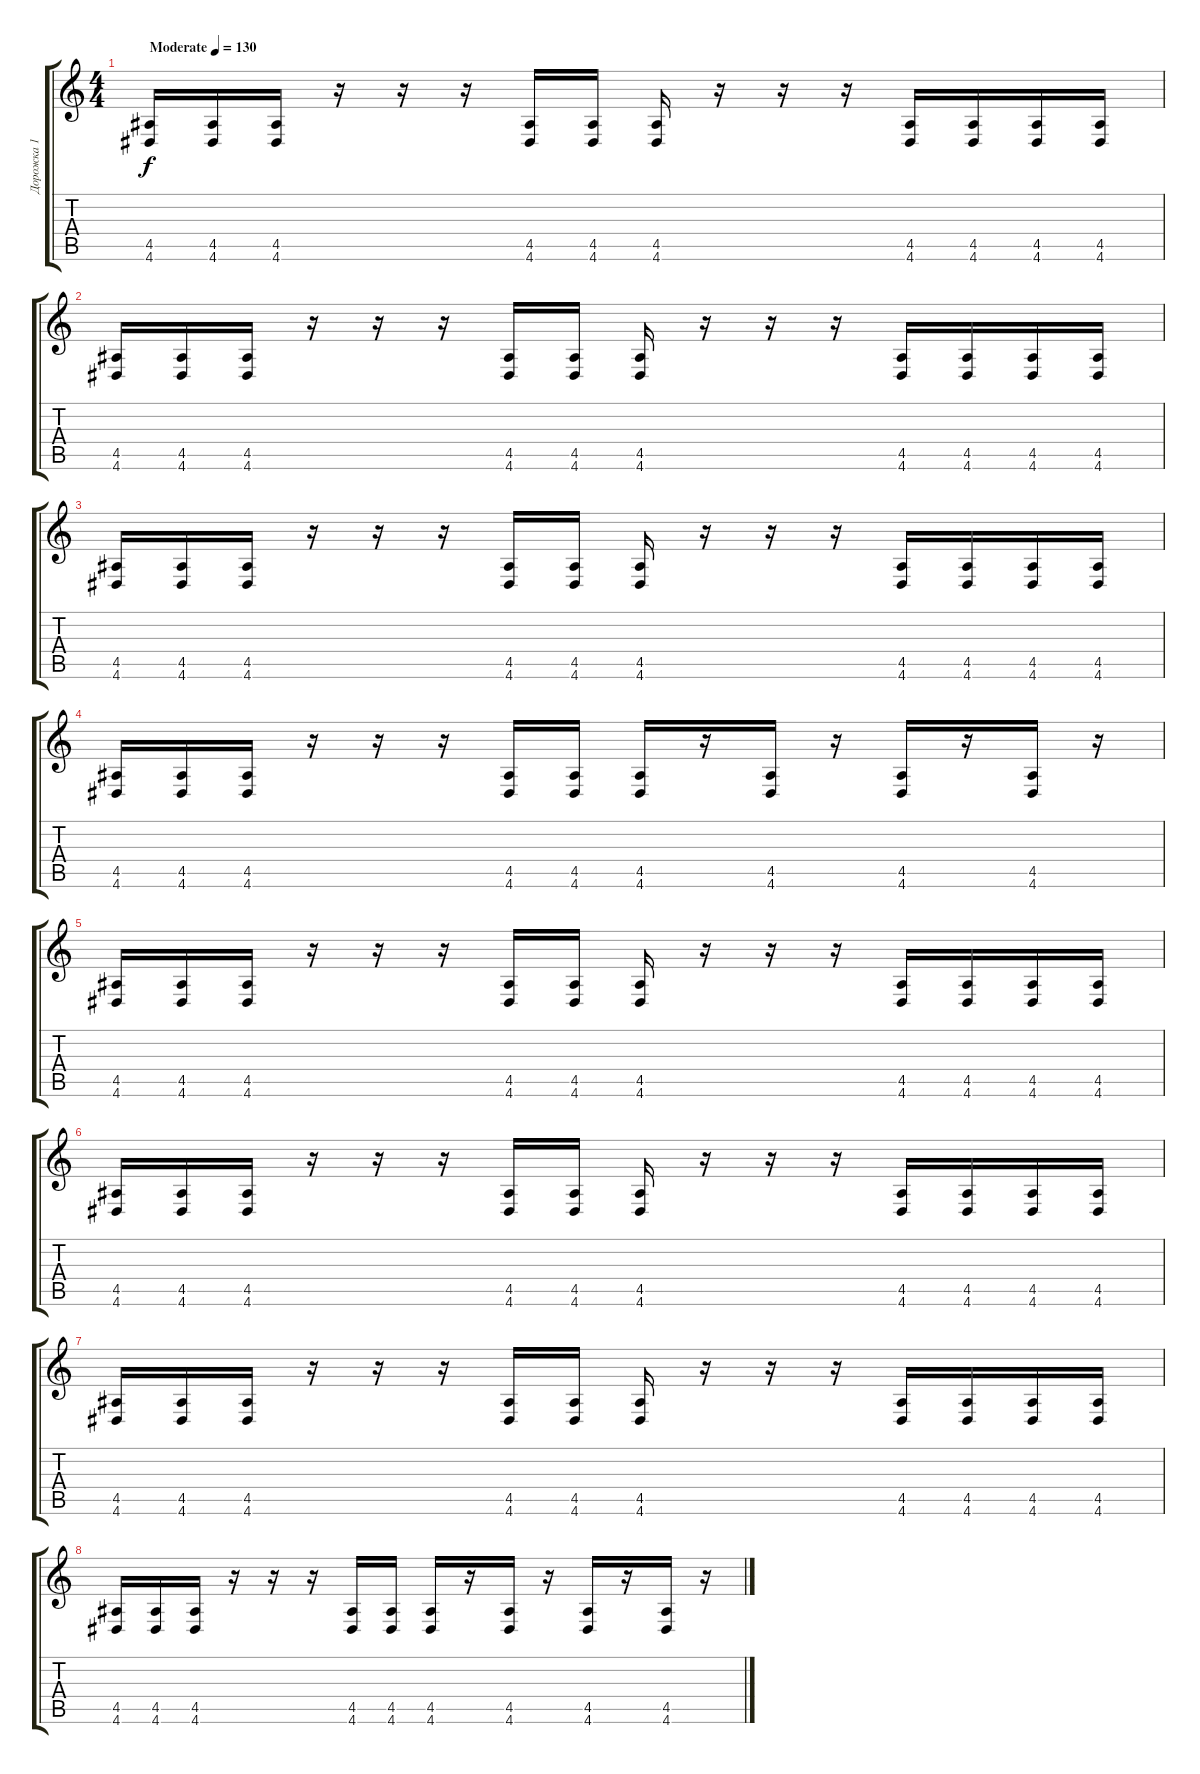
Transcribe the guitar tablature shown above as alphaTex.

\track ("Дорожка 1" "Дорожка 1") {instrument distortionguitar}
\staff {score tabs}
\tuning (Db4 Ab3 E3 B2 Gb2 B1) {hide}
\ts (4 4)
\tempo (130 "Moderate")
\clef g2
\ks c
(4.5 4.6).16{dy f instrument distortionguitar} (4.5 4.6).16 (4.5 4.6).16 r.16 r.16 r.16 (4.5 4.6).16 (4.5 4.6).16 (4.5 4.6).16 r.16 r.16 r.16 (4.5 4.6).16 (4.5 4.6).16 (4.5 4.6).16 (4.5 4.6).16 |
(4.5 4.6).16 (4.5 4.6).16 (4.5 4.6).16 r.16 r.16 r.16 (4.5 4.6).16 (4.5 4.6).16 (4.5 4.6).16 r.16 r.16 r.16 (4.5 4.6).16 (4.5 4.6).16 (4.5 4.6).16 (4.5 4.6).16 |
(4.5 4.6).16 (4.5 4.6).16 (4.5 4.6).16 r.16 r.16 r.16 (4.5 4.6).16 (4.5 4.6).16 (4.5 4.6).16 r.16 r.16 r.16 (4.5 4.6).16 (4.5 4.6).16 (4.5 4.6).16 (4.5 4.6).16 |
(4.5 4.6).16 (4.5 4.6).16 (4.5 4.6).16 r.16 r.16 r.16 (4.5 4.6).16 (4.5 4.6).16 (4.5 4.6).16 r.16 (4.5 4.6).16 r.16 (4.5 4.6).16 r.16 (4.5 4.6).16 r.16 |
(4.5 4.6).16 (4.5 4.6).16 (4.5 4.6).16 r.16 r.16 r.16 (4.5 4.6).16 (4.5 4.6).16 (4.5 4.6).16 r.16 r.16 r.16 (4.5 4.6).16 (4.5 4.6).16 (4.5 4.6).16 (4.5 4.6).16 |
(4.5 4.6).16 (4.5 4.6).16 (4.5 4.6).16 r.16 r.16 r.16 (4.5 4.6).16 (4.5 4.6).16 (4.5 4.6).16 r.16 r.16 r.16 (4.5 4.6).16 (4.5 4.6).16 (4.5 4.6).16 (4.5 4.6).16 |
(4.5 4.6).16 (4.5 4.6).16 (4.5 4.6).16 r.16 r.16 r.16 (4.5 4.6).16 (4.5 4.6).16 (4.5 4.6).16 r.16 r.16 r.16 (4.5 4.6).16 (4.5 4.6).16 (4.5 4.6).16 (4.5 4.6).16 |
(4.5 4.6).16 (4.5 4.6).16 (4.5 4.6).16 r.16 r.16 r.16 (4.5 4.6).16 (4.5 4.6).16 (4.5 4.6).16 r.16 (4.5 4.6).16 r.16 (4.5 4.6).16 r.16 (4.5 4.6).16 r.16
